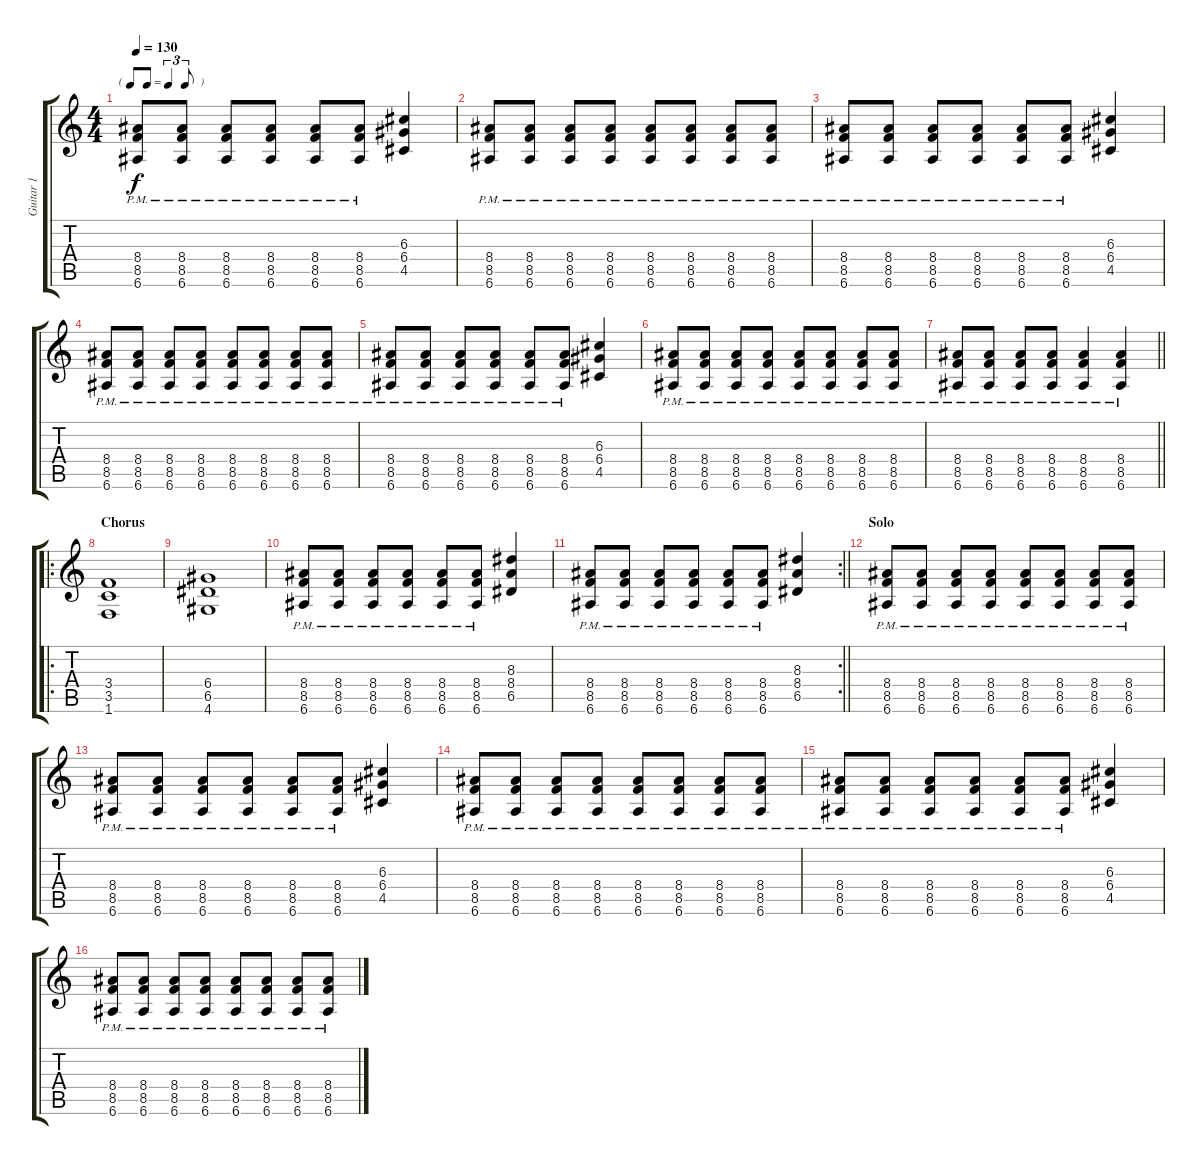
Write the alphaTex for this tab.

\track ("Guitar 1" "Guitar 1") {instrument distortionguitar}
\staff {score tabs}
\tuning (E4 B3 G3 D3 A2 E2) {hide}
\ts (4 4)
\tf triplet8th
\tempo 130
\clef g2
\ks c
(8.4{pm} 8.5{pm} 6.6{pm}).8{dy f} (8.4{pm} 8.5{pm} 6.6{pm}).8 (8.4{pm} 8.5{pm} 6.6{pm}).8 (8.4{pm} 8.5{pm} 6.6{pm}).8 (8.4{pm} 8.5{pm} 6.6{pm}).8 (8.4{pm} 8.5{pm} 6.6{pm}).8 (6.3 6.4 4.5).4 |
(8.4{pm} 8.5{pm} 6.6{pm}).8 (8.4{pm} 8.5{pm} 6.6{pm}).8 (8.4{pm} 8.5{pm} 6.6{pm}).8 (8.4{pm} 8.5{pm} 6.6{pm}).8 (8.4{pm} 8.5{pm} 6.6{pm}).8 (8.4{pm} 8.5{pm} 6.6{pm}).8 (8.4{pm} 8.5{pm} 6.6{pm}).8 (8.4{pm} 8.5{pm} 6.6{pm}).8 |
(8.4{pm} 8.5{pm} 6.6{pm}).8 (8.4{pm} 8.5{pm} 6.6{pm}).8 (8.4{pm} 8.5{pm} 6.6{pm}).8 (8.4{pm} 8.5{pm} 6.6{pm}).8 (8.4{pm} 8.5{pm} 6.6{pm}).8 (8.4{pm} 8.5{pm} 6.6{pm}).8 (6.3 6.4 4.5).4 |
(8.4{pm} 8.5{pm} 6.6{pm}).8 (8.4{pm} 8.5{pm} 6.6{pm}).8 (8.4{pm} 8.5{pm} 6.6{pm}).8 (8.4{pm} 8.5{pm} 6.6{pm}).8 (8.4{pm} 8.5{pm} 6.6{pm}).8 (8.4{pm} 8.5{pm} 6.6{pm}).8 (8.4{pm} 8.5{pm} 6.6{pm}).8 (8.4{pm} 8.5{pm} 6.6{pm}).8 |
(8.4{pm} 8.5{pm} 6.6{pm}).8 (8.4{pm} 8.5{pm} 6.6{pm}).8 (8.4{pm} 8.5{pm} 6.6{pm}).8 (8.4{pm} 8.5{pm} 6.6{pm}).8 (8.4{pm} 8.5{pm} 6.6{pm}).8 (8.4{pm} 8.5{pm} 6.6{pm}).8 (6.3 6.4 4.5).4 |
(8.4{pm} 8.5{pm} 6.6{pm}).8 (8.4{pm} 8.5{pm} 6.6{pm}).8 (8.4{pm} 8.5{pm} 6.6{pm}).8 (8.4{pm} 8.5{pm} 6.6{pm}).8 (8.4{pm} 8.5{pm} 6.6{pm}).8 (8.4{pm} 8.5{pm} 6.6{pm}).8 (8.4{pm} 8.5{pm} 6.6{pm}).8 (8.4{pm} 8.5{pm} 6.6{pm}).8 |
\barLineRight lightlight
(8.4{pm} 8.5{pm} 6.6{pm}).8 (8.4{pm} 8.5{pm} 6.6{pm}).8 (8.4{pm} 8.5{pm} 6.6{pm}).8 (8.4{pm} 8.5{pm} 6.6{pm}).8 (8.4{pm} 8.5{pm} 6.6{pm}).4 (8.4{pm} 8.5{pm} 6.6{pm}).4 |
\ro
\section ("" "Chorus")
(3.4 3.5 1.6).1 |
(6.4 6.5 4.6).1 |
(8.4{pm} 8.5{pm} 6.6{pm}).8 (8.4{pm} 8.5{pm} 6.6{pm}).8 (8.4{pm} 8.5{pm} 6.6{pm}).8 (8.4{pm} 8.5{pm} 6.6{pm}).8 (8.4{pm} 8.5{pm} 6.6{pm}).8 (8.4{pm} 8.5{pm} 6.6{pm}).8 (8.3 8.4 6.5).4 |
\rc 2
\barLineRight lightlight
(8.4{pm} 8.5{pm} 6.6{pm}).8 (8.4{pm} 8.5{pm} 6.6{pm}).8 (8.4{pm} 8.5{pm} 6.6{pm}).8 (8.4{pm} 8.5{pm} 6.6{pm}).8 (8.4{pm} 8.5{pm} 6.6{pm}).8 (8.4{pm} 8.5{pm} 6.6{pm}).8 (8.3 8.4 6.5).4 |
\section ("" "Solo")
(8.4{pm} 8.5{pm} 6.6{pm}).8 (8.4{pm} 8.5{pm} 6.6{pm}).8 (8.4{pm} 8.5{pm} 6.6{pm}).8 (8.4{pm} 8.5{pm} 6.6{pm}).8 (8.4{pm} 8.5{pm} 6.6{pm}).8 (8.4{pm} 8.5{pm} 6.6{pm}).8 (8.4{pm} 8.5{pm} 6.6{pm}).8 (8.4{pm} 8.5{pm} 6.6{pm}).8 |
(8.4{pm} 8.5{pm} 6.6{pm}).8 (8.4{pm} 8.5{pm} 6.6{pm}).8 (8.4{pm} 8.5{pm} 6.6{pm}).8 (8.4{pm} 8.5{pm} 6.6{pm}).8 (8.4{pm} 8.5{pm} 6.6{pm}).8 (8.4{pm} 8.5{pm} 6.6{pm}).8 (6.3 6.4 4.5).4 |
(8.4{pm} 8.5{pm} 6.6{pm}).8 (8.4{pm} 8.5{pm} 6.6{pm}).8 (8.4{pm} 8.5{pm} 6.6{pm}).8 (8.4{pm} 8.5{pm} 6.6{pm}).8 (8.4{pm} 8.5{pm} 6.6{pm}).8 (8.4{pm} 8.5{pm} 6.6{pm}).8 (8.4{pm} 8.5{pm} 6.6{pm}).8 (8.4{pm} 8.5{pm} 6.6{pm}).8 |
(8.4{pm} 8.5{pm} 6.6{pm}).8 (8.4{pm} 8.5{pm} 6.6{pm}).8 (8.4{pm} 8.5{pm} 6.6{pm}).8 (8.4{pm} 8.5{pm} 6.6{pm}).8 (8.4{pm} 8.5{pm} 6.6{pm}).8 (8.4{pm} 8.5{pm} 6.6{pm}).8 (6.3 6.4 4.5).4 |
(8.4{pm} 8.5{pm} 6.6{pm}).8 (8.4{pm} 8.5{pm} 6.6{pm}).8 (8.4{pm} 8.5{pm} 6.6{pm}).8 (8.4{pm} 8.5{pm} 6.6{pm}).8 (8.4{pm} 8.5{pm} 6.6{pm}).8 (8.4{pm} 8.5{pm} 6.6{pm}).8 (8.4{pm} 8.5{pm} 6.6{pm}).8 (8.4{pm} 8.5{pm} 6.6{pm}).8
